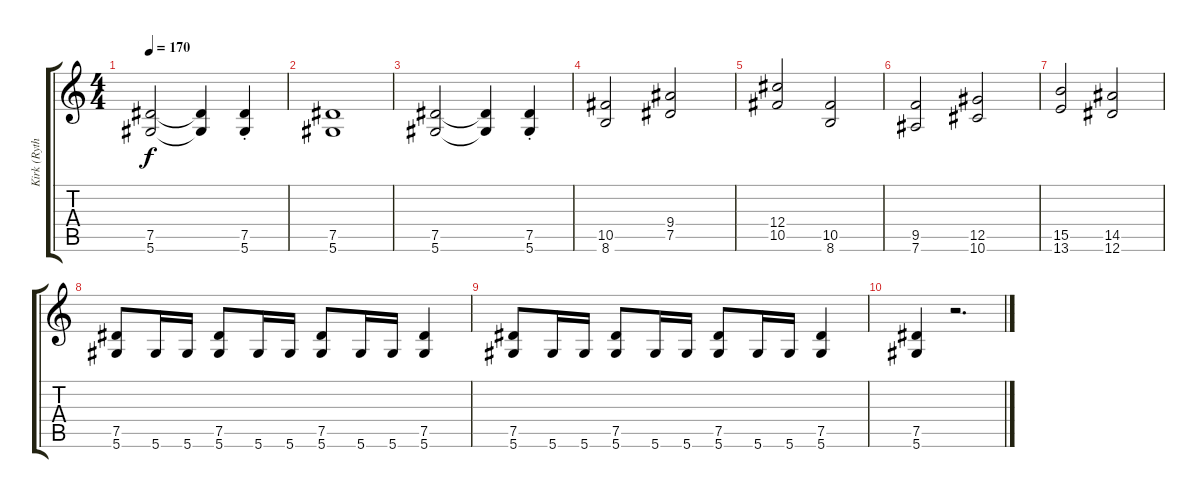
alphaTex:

\track ("Kirk (Rythm)" "Kirk (Ryth") {instrument acousticguitarnylon}
\staff {score tabs}
\tuning (Eb4 Bb3 Gb3 Db3 Ab2 Eb2) {hide}
\ts (4 4)
\tempo 170
\clef g2
\ks c
(7.5 5.6).2{dy f} (7.5{t} 5.6{t}).4 (7.5 5.6{st}).4 |
(7.5 5.6).1 |
(7.5 5.6).2 (7.5{t} 5.6{t}).4 (7.5 5.6{st}).4 |
(10.5 8.6).2 (9.4 7.5).2 |
(12.4 10.5).2 (10.5 8.6).2 |
(9.5 7.6).2 (12.5 10.6).2 |
(15.5 13.6).2 (14.5 12.6).2 |
(7.5 5.6).8 5.6.16 5.6.16 (7.5 5.6).8 5.6.16 5.6.16 (7.5 5.6).8 5.6.16 5.6.16 (7.5 5.6).4 |
(7.5 5.6).8 5.6.16 5.6.16 (7.5 5.6).8 5.6.16 5.6.16 (7.5 5.6).8 5.6.16 5.6.16 (7.5 5.6).4 |
(7.5 5.6).4 r.2{d}
